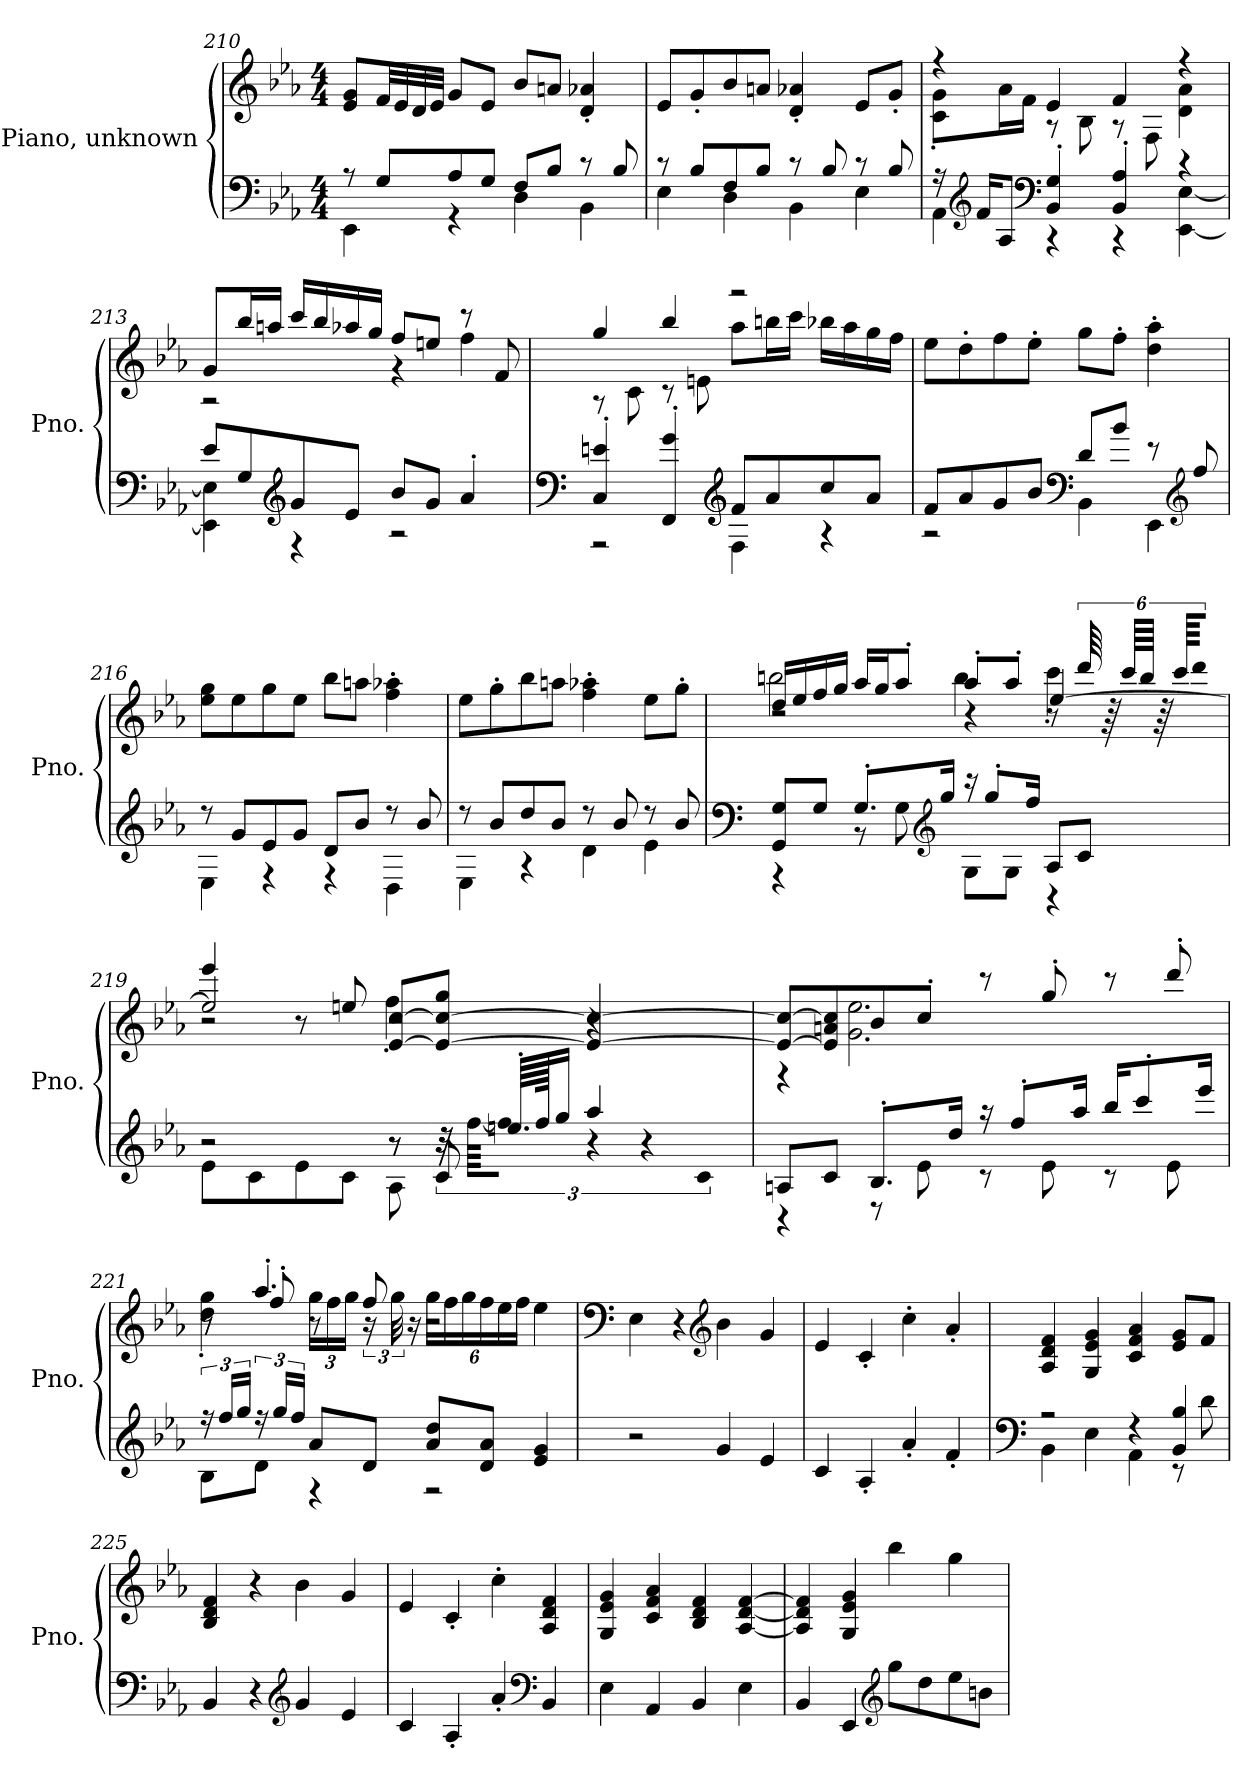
**kern	**kern
*part1	*part1
*staff2	*staff1
*I"Piano, unknown	*
*I'Pno.	*
!!LO:PB:g=z
*clefF4	*clefG2
*k[b-e-a-]	*k[b-e-a-]
*M4/4	*M4/4
=210	=210
*^	*
8r	4EE-\	8e-/ 8g/L
8G/L	.	32f/LL
.	.	32e-/
.	.	32d/
.	.	32e-/JJJ
8A-/	4r	8g/L
8G/J	.	8e-/J
8F/L	4D\	8b-/L
8B-/J	.	8an/J
8r	4BB-\	4d/' 4a-X/'
8B-/	.	.
=211	=211	=211
8r	4E-\	8e-/L
8B-/L	.	8g'/
8F/	4D\	8b-/
8B-/J	.	8an/J
8r	4BB-\	4d/' 4a-X/'
8B-/	.	.
8r	4E-\	8e-/L
8B-/	.	8g'/J
=212	=212	=212
*	*	*^
16r	4AA-\	4r	8c\' 8g\'L
*clefG2	*	*	*
16f/KL	.	.	.
8A-/J	.	.	16a-\L
.	.	.	16f\JJ
*clefF4	*	*	*
4BB-/' 4G/'	4r	4e-/	8r
.	.	.	8B-\
4BB-/' 4A-/'	4r	4f/	8r
.	.	.	8F\
4r	[4EE-\ [4E-\	4r	4d\ 4a-\
!!LO:LB:g=z	!!
=213	=213	=213	=213
8e-/L	4EE-\] 4E-\]	8g/L	2r
8G/	.	16bb-/L	.
.	.	16aan/JJ	.
*clefG2	*	*	*
8g/	4r	16ccc/LL	.
.	.	16bb-/	.
8e-/J	.	16aa-X/	.
.	.	16gg/JJ	.
8b-/L	2r	8ff/L	4r
8g/J	.	8een/J	.
4a-'/	.	8r	4ff\
.	.	8f/	.
=214	=214	=214	=214
*clefF4	*	*	*
4C/' 4en/'	2r	4gg/	8r
.	.	.	8c\
4FF/' 4g/'	.	4bb-/	8r
.	.	.	8en\
*clefG2	*	*	*
8f/L	4F\	2r	8aa-\L
8a-/	.	.	16bbn\L
.	.	.	16ccc\JJ
8cc/	4r	.	16bb-X\LL
.	.	.	16aa-\
8a-/J	.	.	16gg\
.	.	.	16ff\JJ
*	*	*v	*v
!!LO:LB:g=z
=215	=215	=215
8f/L	2r	8ee-\L
8a-/	.	8dd'\
8g/	.	8ff\
8b-/J	.	8ee-'\J
*clefF4	*	*
8d/L	4BB-\	8gg\L
8b-/J	.	8ff'\J
8r	4EE-\	4dd\' 4aa-\'
*clefG2	*	*
8ff/	.	.
=216	=216	=216
8r	4E-\	8ee-\ 8gg\L
8g/L	.	8ee-\
8e-/	4r	8gg\
8g/J	.	8ee-\J
8d/L	4r	8bb-\L
8b-/J	.	8aan\J
8r	4D\	4ff\' 4aa-X\'
8b-/	.	.
=217	=217	=217
8r	4E-\	8ee-\L
8b-/L	.	8gg'\
8dd/	4r	8bb-\
8b-/J	.	8aan\J
8r	4d\	4ff\' 4aa-X\'
8b-/	.	.
8r	4e-\	8ee-\L
8b-/	.	8gg'\J
!!LO:LB:g=z
=218	=218	=218
*clefF4	*	*
*	*	*^
*	*	*	*^
8GG/ 8G/L	4r	16dd/LL	2bbn\	2r
.	.	16ee-/	.	.
8G/J	.	16ff/	.	.
.	.	16gg/JJ	.	.
8.G'/L	8r	16aa-/LL	.	.
.	.	16gg/J	.	.
.	8G\	8aa-'/J	.	.
*clefG2	*	*	*	*
16gg/Jk	.	.	.	.
16r	8G\L	8aa-'/L	4bb\	4r
8gg'/L	.	.	.	.
.	8G\J	8aa-'/J	.	.
16ff/Jk	.	.	.	.
8A-/L	4r	8r	4ccc'\	[4ee-/
8c/J	.	96ddd/	.	.
.	.	96r	.	.
.	.	96ccc/LLLL	.	.
.	.	96bb/JJJJ	.	.
.	.	96r	.	.
.	.	96ccc/KKLL	.	.
.	.	16ddd/JJ	.	.
=219	=219	=219	=219	=219
*	*^	*	*	*
2r	8e-\L	2r	4eee-/	2r	2ee-/]
.	8c\	.	.	.	.
.	8e-\	.	8r	.	.
.	8c\J	.	8een/	.	.
8r	8A-\	8r	[8e-/ [8cc/L	4ff'\	2r
32r	48r	8c/	8e-/_ 8cc/_ 8gg/J	.	.
.	[96ff\KKLL	.	.	.	.
64.een'/LLLL	16.ff\JJ]	.	.	.	.
128ff/JJK	.	.	.	.	.
16gg/JJ	.	.	.	.	.
4aa-/	8r	4r	4e-/_ 4cc/_	4r	.
.	8c\	.	.	.	.
*	*v	*v	*	*	*
*	*	*	*v	*v
!!LO:LB:g=z
=220	=220	=220	=220
8An/L	4r	8e-/_ 8cc/_L	4r
8c/J	.	8e-/] 8an/ 8cc/]	.
8.B-'/L	8r	8b-/	2.g\ 2.ee-\
.	8e-\	8cc'/J	.
16dd/Jk	.	.	.
16r	8r	8r	.
8ff'/L	.	.	.
.	8e-\	8gg'/	.
16aa-/Jk	.	.	.
16bb-/KL	8r	8r	.
8ccc'/	.	.	.
.	8e-\	8ddd'/	.
16eee-/Jk	.	.	.
=221	=221	=221	=221
*	*	*	*^
24r	8B-\L	8r	4dd\' 4gg\'	8r
24ff/LL	.	.	.	.
24gg/JJ	.	.	.	.
24r	8d\J	4.aa-'/	.	8ff'/
24gg/LL	.	.	.	.
24ff/JJ	.	.	.	.
*	*	*	*Xbrackettup	*
8a-/L	4r	.	24gg\LL	8r
.	.	.	24ff\	.
.	.	.	24gg\JJ	.
*	*	*	*brackettup	*
8d/J	.	.	24r	8ff/
.	.	.	48gg\	.
.	.	.	16r	.
*	*	*	*Xbrackettup	*
8a-/ 8dd/L	2r	2r	24gg\LL	2r
.	.	.	24ff\	.
.	.	.	24gg\	.
8d/ 8a-/J	.	.	24ff\	.
.	.	.	24ee-\	.
.	.	.	24ff\JJ	.
4e-/ 4g/	.	.	4ee-\	.
*v	*v	*	*	*
*	*v	*v	*v
=222	=222
*	*clefF4
2r	4E-\
.	4r
*	*clefG2
4g/	4b-\
4e-/	4g/
!!LO:LB:g=z
=223	=223
4c/	4e-/
4A-'/	4c'/
4a-'/	4cc'\
4f'/	4a-'/
=224	=224
*clefF4	*
*^	*
2r	4BB-\	4A-/ 4d/ 4f/
.	4E-\	4G/ 4e-/ 4g/
4r	4AA-\	4c/ 4f/ 4a-/
4BB-/ 4B-/	8r	8e-/ 8g/L
.	8d\	8f/J
*v	*v	*
=225	=225
4BB-/	4B-/ 4d/ 4f/
4r	4r
*clefG2	*
4g/	4b-\
4e-/	4g/
=226	=226
4c/	4e-/
4A-'/	4c'/
4a-'/	4cc'\
*clefF4	*
4BB-/	4A-/ 4d/ 4f/
=227	=227
4E-\	4G/ 4e-/ 4g/
4AA-/	4c/ 4f/ 4a-/
4BB-/	4B-/ 4d/ 4f/
4E-\	[4A-/ [4d/ [4f/
=228	=228
4BB-/	4A-/] 4d/] 4f/]
4EE-/	4G/ 4e-/ 4g/
*clefG2	*
8gg\L	4bb-\
8dd\	.
8ee-\	4gg\
8bn\J	.
=	=
*-	*-
